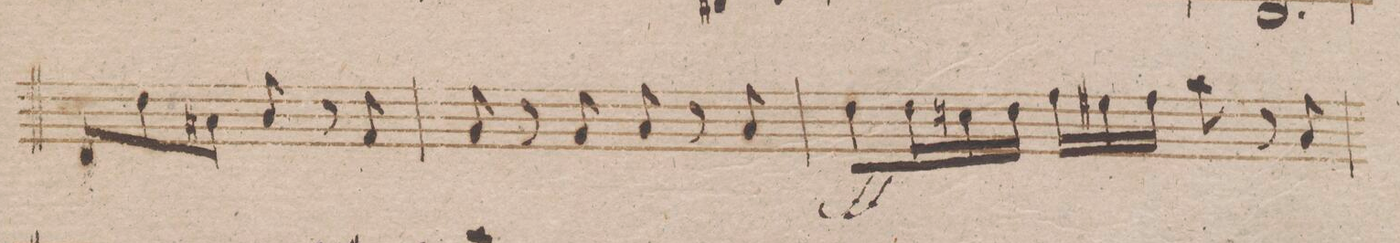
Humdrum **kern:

**kern	**dynam
*I"Violoncello et Baſso.	*
*clefF4	*
*k[b-e-]	*
*M6/8	*
8FF/L	.
8F\	.
8C#X\J	.
8D/	.
8r	.
8BB-/	.
=41	=41
8BB-/	.
8r	.
8BB-/	.
8C/	.
8r	.
8C/	.
=42	=42
8F\L	.
.	ff
*Xtuplet	*
24F\L	.
24En\	.
24F\JJ	.
24A\LL	.
24G#X\	.
24A\JJ	.
8c\	.
8r	.
8C/	.
=43	=43
*-	*-
